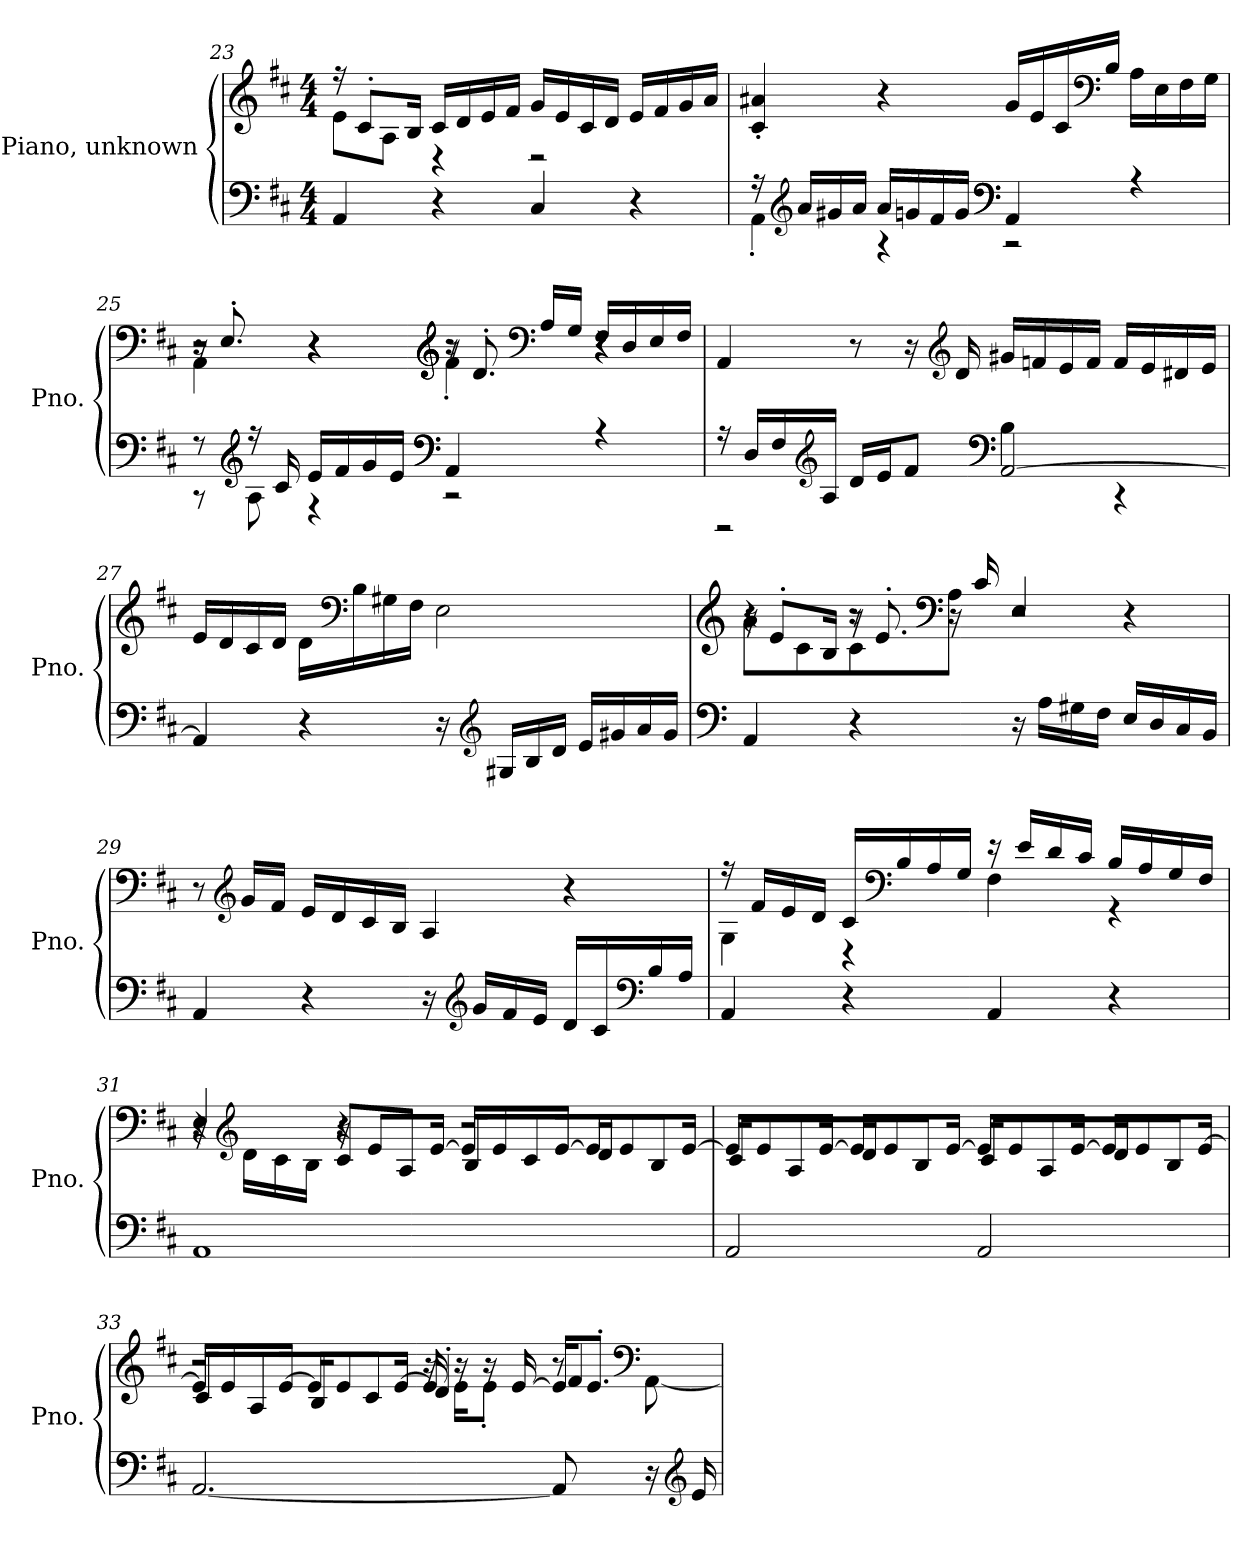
**kern	**kern
*part1	*part1
*staff2	*staff1
*I"Piano, unknown	*
*I'Pno.	*
*clefF4	*clefG2
*k[f#c#]	*k[f#c#]
*M4/4	*M4/4
=23	=23
*	*^
4AA/	16r	8e\L
.	8c#'/L	.
.	.	8A\J
.	16B/Jk	.
4r	16c#/LL	4r
.	16d/	.
.	16e/	.
.	16f#/JJ	.
4C#/	16g/LL	2r
.	16e/	.
.	16c#/	.
.	16d/JJ	.
4r	16e/LL	.
.	16f#/	.
.	16g/	.
.	16a/JJ	.
*	*v	*v
!!LO:PB:g=z
=24	=24
*^	*
16r	4AA'\	4c#/' 4a#X/'
*clefG2	*	*
16a/LL	.	.
16g#X/	.	.
16a/JJ	.	.
16a/LL	4r	4r
16gn/	.	.
16f#/	.	.
16g/JJ	.	.
*clefF4	*	*
4AA/	2r	16g/LL
.	.	16e/
.	.	16c#/
*	*	*clefF4
.	.	16B/JJ
4r	.	16A\LL
.	.	16E\
.	.	16F#\
.	.	16G\JJ
=25	=25	=25
*	*	*^
*	*	*	*^
8r	8r	2r	4AA\	16r
.	.	.	.	8.E'/
*clefG2	*	*	*	*
16r	8A\	.	.	.
16c#/	.	.	.	.
16e/LL	4r	.	4r	4r
16f#/	.	.	.	.
16g/	.	.	.	.
16e/JJ	.	.	.	.
*clefF4	*	*clefG2	*	*
4AA/	2r	16r	4f#'\	8r
.	.	8.d'/	.	.
*	*	*clefF4	*	*
.	.	.	.	16A/LL
.	.	.	.	16G/JJ
4r	.	4r	4r	16F#/LL
.	.	.	.	16D/
.	.	.	.	16E/
.	.	.	.	16F#/JJ
*	*	*v	*v	*v
!!LO:LB:g=z
=26	=26	=26
16r	2r	4AA/
16D/LL	.	.
16F#/	.	.
*clefG2	*	*
16A/JJ	.	.
16d/LL	.	8r
16e/J	.	.
8f#/J	.	16r
*	*	*clefG2
.	.	16d/
*clefF4	*	*
[2AA/	4B\	16g#X/LL
.	.	16fn/
.	.	16e/
.	.	16f/JJ
.	4r	16f/LL
.	.	16e/
.	.	16d#X/
.	.	16e/JJ
*v	*v	*
=27	=27
4AA/]	16e/LL
.	16d/
.	16c#/
.	16d/JJ
4r	16d\LL
*	*clefF4
.	16B\
.	16G#X\
.	16F#\JJ
16r	2E\
*clefG2	*
16G#X/LL	.
16B/	.
16d/JJ	.
16e/LL	.
16g#X/	.
16a/	.
16g#/JJ	.
!!LO:LB:g=z
=28	=28
*clefF4	*clefG2
*	*^
*	*	*^
4AA/	4r	8a\L	16r
.	.	.	8e'/L
.	.	8c#\	.
.	.	.	16B/Jk
4r	16r	8c#\	8r
.	8.e'/	.	.
*	*clefF4	*	*
.	.	8A\J	16r
.	.	.	16c#/
16r	2r	2r	4E/
16A\LL	.	.	.
16G#X\	.	.	.
16F#\JJ	.	.	.
16E/LL	.	.	4r
16D/	.	.	.
16C#/	.	.	.
16BB/JJ	.	.	.
*	*v	*v	*v
=29	=29
4AA/	8r
*	*clefG2
.	16g/LL
.	16f#/JJ
4r	16e/LL
.	16d/
.	16c#/
.	16B/JJ
16r	4A/
*clefG2	*
16g/LL	.
16f#/	.
16e/JJ	.
16d/LL	4r
16c#/	.
*clefF4	*
16B/	.
16A/JJ	.
!!LO:LB:g=z
=30	=30
*	*^
4AA/	16r	4G\
.	16f#/LL	.
.	16e/	.
.	16d/JJ	.
4r	16c#/LL	4r
*	*clefF4	*
.	16B/	.
.	16A/	.
.	16G/JJ	.
4AA/	16r	4F#\
.	16e/LL	.
.	16d/	.
.	16c#/JJ	.
4r	16B/LL	4r
.	16A/	.
.	16G/	.
.	16F#/JJ	.
=31	=31	=31
*	*	*^
1AA	4r	16r	4E/
*	*clefG2	*	*
.	.	16d\LL	.
.	.	16c#\	.
.	.	16B\JJ	.
.	16r	4r	8c#/L
.	8e/L	.	.
.	.	.	8A/J
.	[16e/Jk	.	.
.	16e/KL]	2r	8B/L
.	8e/	.	.
.	.	.	8c#/
.	[16e/Jk	.	.
.	16e/KL]	.	8d/
.	8e/	.	.
.	.	.	8B/J
.	[16e/Jk	.	.
*	*	*v	*v
!!LO:LB:g=z
=32	=32	=32
2AA/	16e/KL]	8c#/L
.	8e/	.
.	.	8A/
.	[16e/Jk	.
.	16e/KL]	8d/
.	8e/	.
.	.	8B/J
.	[16e/Jk	.
2AA/	16e/KL]	8c#/L
.	8e/	.
.	.	8A/
.	[16e/Jk	.
.	16e/KL]	8d/
.	8e/	.
.	.	8B/J
.	[16e/Jk	.
=33	=33	=33
*	*	*^
[2.AA/	16e/KL]	2r	8c#/L
.	8e/	.	.
.	.	.	8A/
.	[16e/Jk	.	.
.	16e/KL]	.	8B/
.	8e/	.	.
.	.	.	8c#/J
.	[16e/Jk	.	.
.	16e/]	16r	4d'/
.	16r	16e\KL	.
.	16r	8e'\J	.
.	[16e/	.	.
8AA/]	16e/KL]	8r	4f#'/
.	8.e'/J	.	.
*	*clefF4	*	*
16r	.	[8AA\	.
*clefG2	*	*	*
16e/	.	.	.
*	*v	*v	*v
=	=
*-	*-
